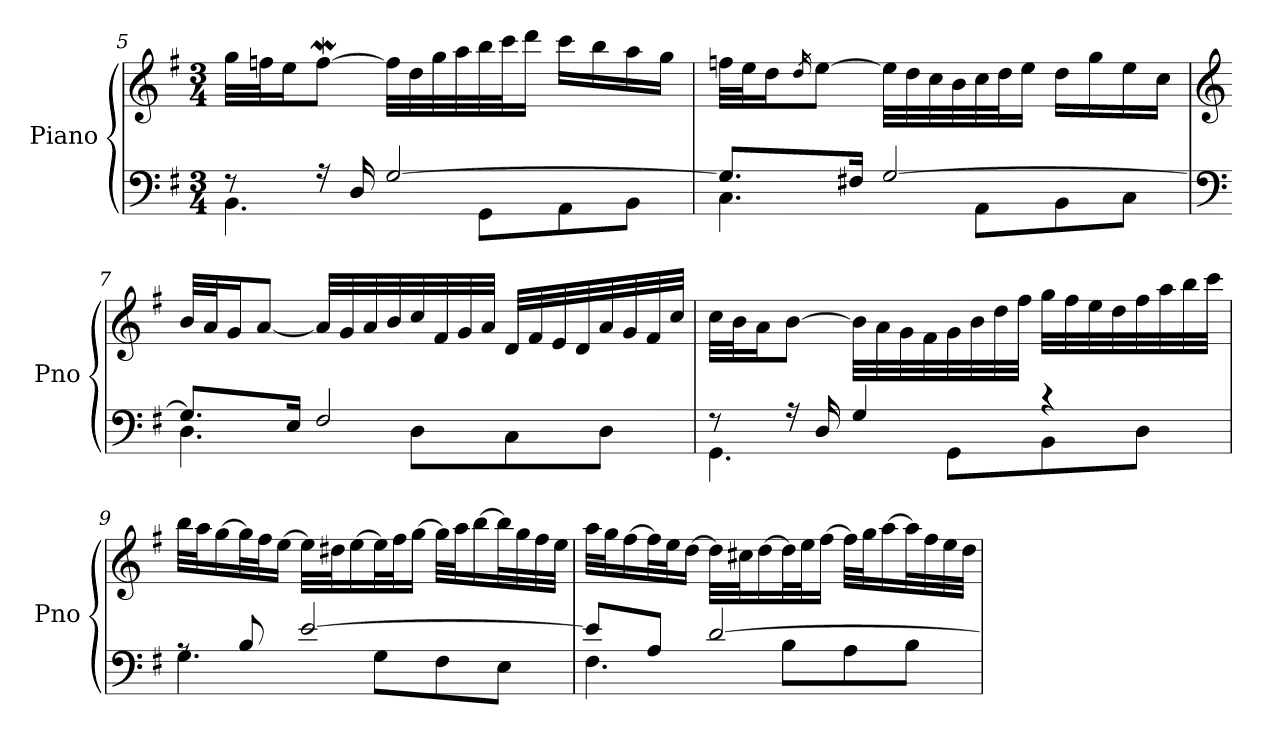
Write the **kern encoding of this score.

**kern	**kern
*part1	*part1
*staff2	*staff1
*I"Piano	*
*I'Pno	*
*clefF4	*clefG2
*k[f#]	*k[f#]
*M3/4	*M3/4
=5	=5
*^	*
8r	4.BB\	32gg\LLL
.	.	32ffn\J
.	.	16ee\J
16r	.	[8ffw\J
16D/	.	.
[2G/	.	32ff\LLL]
.	.	32dd\
.	.	32gg\
.	.	32aa\
.	8GG\L	32bb\
.	.	32ccc\J
.	.	16ddd\JJ
.	8AA\	16ccc\LL
.	.	16bb\
.	8BB\J	16aa\
.	.	16gg\JJ
=6	=6	=6
8.G/L]	4.C\	32ffn\LLL
.	.	32ee\J
.	.	16dd\J
.	.	16qdd/
.	.	[8ee\J
16F#X/Jk	.	.
[2G/	.	32ee\LLL]
.	.	32dd\
.	.	32cc\
.	.	32b\
.	8AA\L	32cc\
.	.	32dd\J
.	.	16ee\JJ
.	8BB\	16dd\LL
.	.	16gg\
.	8C\J	16ee\
.	.	16cc\JJ
!!LO:LB:g=z
=7	=7	=7
*clefF4	*	*clefG2
8.G/L]	4.D\	32b/LLL
.	.	32a/J
.	.	16g/J
.	.	[8a/J
16E/Jk	.	.
2F#/	.	32a/LLL]
.	.	32g/
.	.	32a/
.	.	32b/
.	8D\L	32cc/
.	.	32f#/
.	.	32g/
.	.	32a/JJJ
.	8C\	32d/LLL
.	.	32f#/
.	.	32e/
.	.	32d/
.	8D\J	32a/
.	.	32g/
.	.	32f#/
.	.	32cc/JJJ
=8	=8	=8
8r	4.GG\	32cc\LLL
.	.	32b\J
.	.	16a\J
16r	.	[8b\J
16D/	.	.
4G/	.	32b\LLL]
.	.	32a\
.	.	32g\
.	.	32f#\
.	8GG\L	32g\
.	.	32b\
.	.	32dd\
.	.	32ff#\JJJ
4r	8BB\	32gg\LLL
.	.	32ff#\
.	.	32ee\
.	.	32dd\
.	8D\J	32ff#\
.	.	32aa\
.	.	32bb\
.	.	32ccc\JJJ
!!LO:LB:g=z
=9	=9	=9
8rA	4.G\	32bb\LLL
.	.	32aa\J
.	.	[16gg\
8B/	.	32gg\L]
.	.	32ff#\J
.	.	[16ee\JJ
[2e/	.	32ee\LLL]
.	.	32dd#X\J
.	.	[16ee\
.	8G\L	32ee\L]
.	.	32ff#\J
.	.	[16gg\JJ
.	8F#\	32gg\LLL]
.	.	32aa\J
.	.	[16bb\
.	8E\J	32bb\L]
.	.	32gg\
.	.	32ff#\
.	.	32ee\JJJ
!!LO:LB:g=z
=10	=10	=10
8e/L]	4.F#\	32aa\LLL
.	.	32gg\J
.	.	[16ff#\
8A/J	.	32ff#\L]
.	.	32ee\J
.	.	[16dd\JJ
[2d/	.	32dd\LLL]
.	.	32cc#X\J
.	.	[16dd\
.	8B\L	32dd\L]
.	.	32ee\J
.	.	[16ff#\JJ
.	8A\	32ff#\LLL]
.	.	32gg\J
.	.	[16aa\
.	8B\J	32aa\L]
.	.	32ff#\
.	.	32ee\
.	.	32dd\JJJ
*v	*v	*
=	=
*-	*-
